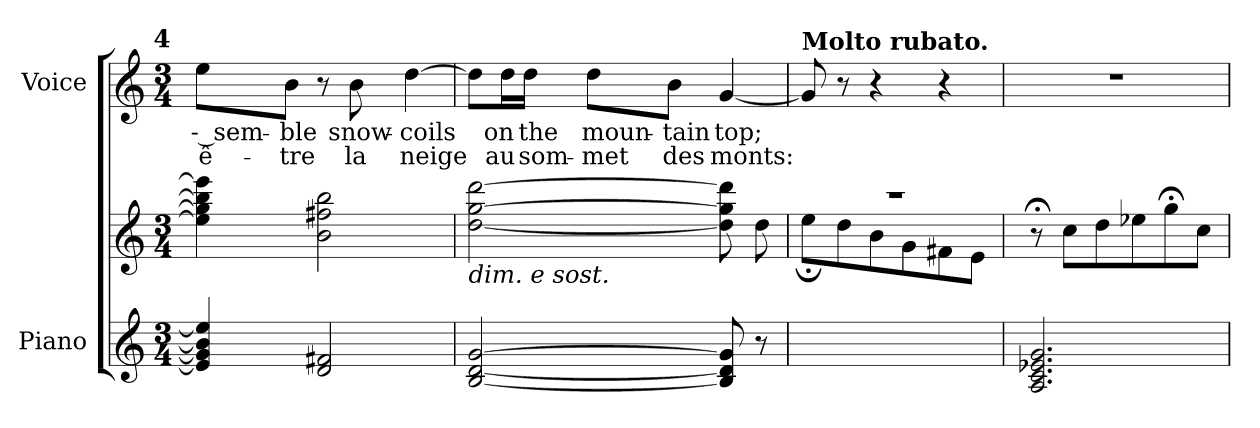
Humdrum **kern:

**kern	**kern	**dynam	**kern	**text	**text
*part2	*part2	*part2	*part1	*part1	*part1
*staff3	*staff2	*staff2/3	*staff1	*staff1	*staff1
*I"Piano	*	*	*I"Voice	*	*
*I'Pno	*	*	*	*	*
!!LO:LB:g=z
*clefG2	*clefG2	*	*clefG2	*	*
*k[]	*k[]	*	*k[]	*	*
*M3/4	*M3/4	*	*M3/4	*	*
!!LO:REH:place=s1:a:B:enc=none:fs=18:t=4
=41	=41	=41	=41	=41	=41
!	!	!	!	!LO:LY:b	!LO:LY:b
4e/] 4g/] 4b/] 4ee/]	4ee\] 4gg\] 4bb\] 4eee\]	.	8ee\L	-- sem-	ê-
!	!	!	!	!LO:LY:b	!LO:LY:b
.	.	.	8b\J	-ble	-tre
2d/ 2f#X/	2b\ 2ff#X\ 2bb\	.	8r	.	.
!	!	!	!	!LO:LY:b	!LO:LY:b
.	.	.	8b\	snow-	la
!	!	!	!	!LO:LY:b	!LO:LY:b
.	.	.	[4dd\	-coils	neige
=42	=42	=42	=42	=42	=42
!	!LO:TX:b:i:t=dim. e sost.	!	!	!	!
[2B/ [2d/ [2g/	[2dd\ [2gg\ [2ddd\	.	8dd\L]	.	.
!	!	!	!	!LO:LY:b	!LO:LY:b
.	.	.	16dd\L	on	au
!	!	!	!	!LO:LY:b	!LO:LY:b
.	.	.	16dd\JJ	the	som-
!	!	!	!	!LO:LY:b	!LO:LY:b
.	.	.	8dd\L	moun-	-met
!	!	!	!	!LO:LY:b	!LO:LY:b
.	.	.	8b\J	-tain	des
!	!	!	!	!LO:LY:b	!LO:LY:b
8B/] 8d/] 8g/]	8dd\] 8gg\] 8ddd\]	.	[4g/	top;	monts:
!	!	!LO:DY:b	!	!	!
!	!	!LO:DY:n=1:b	!	!	!
8r	8dd\	mp other-dynamics	.	.	.
=43	=43	=43	=43	=43	=43
*	*	*	*MM56	*	*
*	*^	*	*	*	*
!	!	!	!	!LO:TX:a:B:t=Molto rubato.	!	!
2.ryy	2.r	(>8ee;<\L	.	8g/]	.	.
.	.	8dd\	.	8r	.	.
.	.	8b\	.	4r	.	.
.	.	8g\	.	.	.	.
.	.	8f#X\	.	4r	.	.
.	.	8e\J	.	.	.	.
=44	=44	=44	=44	=44	=44	=44
!	!	!	!LO:DY:b	!	!	!
!	!	!	!LO:DY:n=1:b	!	!	!
*	*v	*v	*	*	*	*
2.A/ 2.c/ 2.e-X/ 2.g/)	8r;<	p other-dynamics	2.r	.	.
.	8cc\L	.	.	.	.
.	8dd\	.	.	.	.
.	8ee-X\	.	.	.	.
.	8gg;<\	.	.	.	.
.	8cc\J	.	.	.	.
=	=	=	=	=	=
*-	*-	*-	*-	*-	*-
